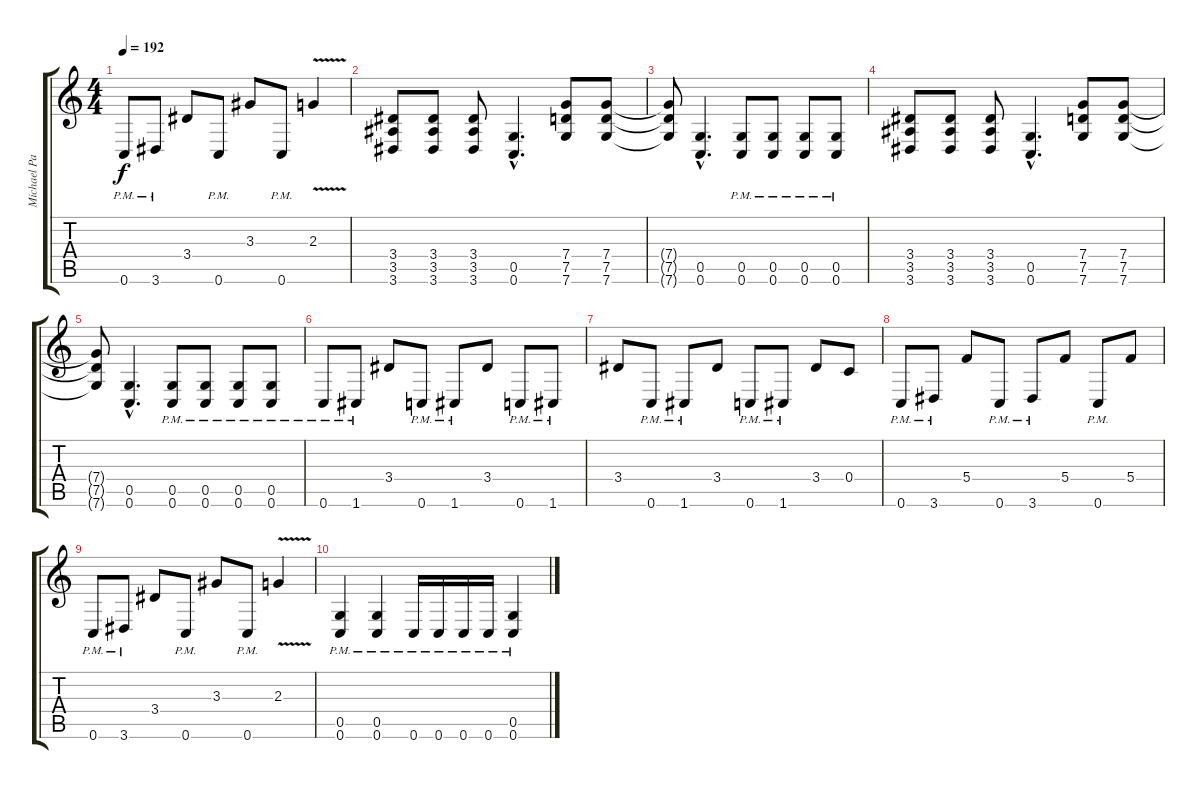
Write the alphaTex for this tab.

\track ("Michael Paget (Guitar + Vocals)" "Michael Pa") {instrument distortionguitar}
\staff {score tabs}
\tuning (D4 A3 F3 C3 G2 C2) {hide}
\ts (4 4)
\tempo 192
\clef g2
\ks c
0.6{pm}.8{dy f} 3.6{pm}.8 3.4.8 0.6{pm}.8 3.3.8 0.6{pm}.8 2.3{v}.4 |
(3.4 3.5 3.6).8 (3.4 3.5 3.6).8 (3.4 3.5 3.6).8 (0.5{hac} 0.6{hac}).4{d} (7.4 7.5 7.6).8 (7.4 7.5 7.6).8 |
(7.4{t} 7.5{t} 7.6{t}).8 (0.5{hac} 0.6{hac}).4{d} (0.5{pm} 0.6{pm}).8 (0.5{pm} 0.6{pm}).8 (0.5{pm} 0.6{pm}).8 (0.5{pm} 0.6{pm}).8 |
(3.4 3.5 3.6).8 (3.4 3.5 3.6).8 (3.4 3.5 3.6).8 (0.5{hac} 0.6{hac}).4{d} (7.4 7.5 7.6).8 (7.4 7.5 7.6).8 |
(7.4{t} 7.5{t} 7.6{t}).8 (0.5{hac} 0.6{hac}).4{d} (0.5{pm} 0.6{pm}).8 (0.5{pm} 0.6{pm}).8 (0.5{pm} 0.6{pm}).8 (0.5{pm} 0.6{pm}).8 |
0.6{pm}.8 1.6{pm}.8 3.4.8 0.6{pm}.8 1.6{pm}.8 3.4.8 0.6{pm}.8 1.6{pm}.8 |
3.4.8 0.6{pm}.8 1.6{pm}.8 3.4.8 0.6{pm}.8 1.6{pm}.8 3.4.8 0.4.8 |
0.6{pm}.8 3.6{pm}.8 5.4.8 0.6{pm}.8 3.6{pm}.8 5.4.8 0.6{pm}.8 5.4.8 |
0.6{pm}.8 3.6{pm}.8 3.4.8 0.6{pm}.8 3.3.8 0.6{pm}.8 2.3{v}.4 |
(0.5{pm} 0.6{pm}).4 (0.5{pm} 0.6{pm}).4 0.6{pm}.16 0.6{pm}.16 0.6{pm}.16 0.6{pm}.16 (0.5{pm} 0.6{pm}).4
